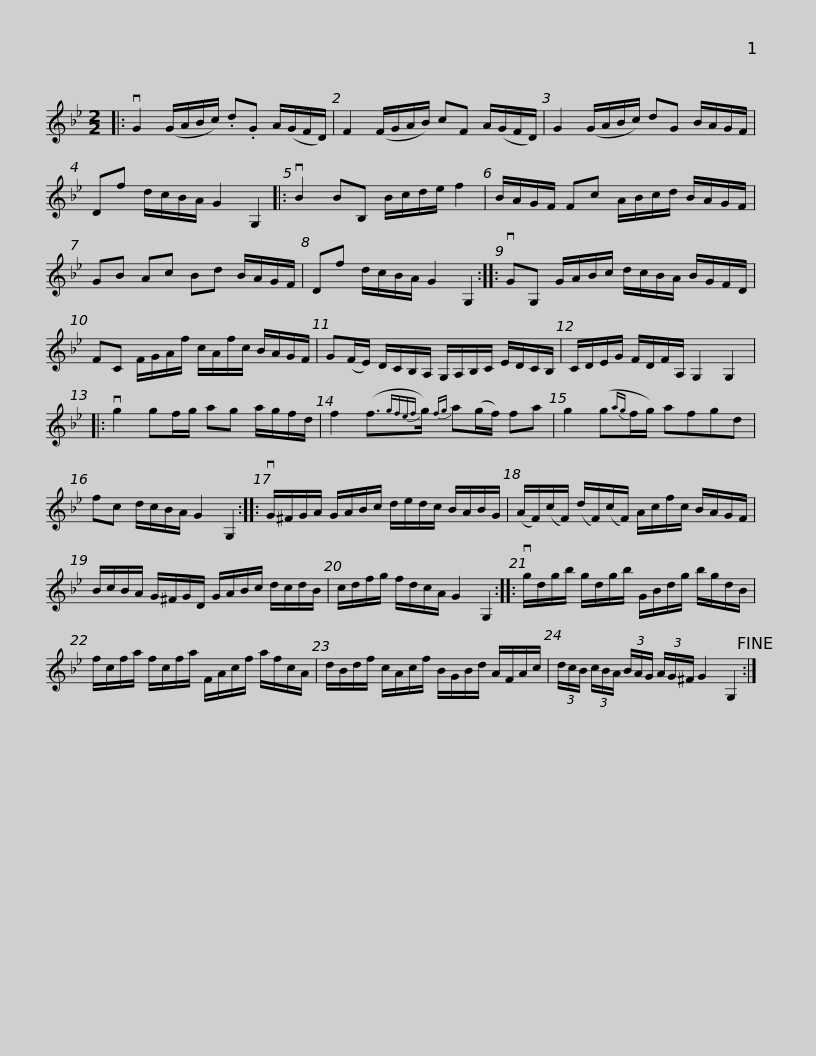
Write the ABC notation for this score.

X:1
L:1/8
M:2/2
I:linebreak $
K:Gmin
V:1 treble
V:1
|: vG2 (G/A/B/c/) .d.G A/(G/F/D/) | F2 (F/G/A/B/) cF A/(G/F/D/) | G2 (G/A/B/c/) dG B/A/G/F/ | Df d/c/B/A/ G2 G,2 |:$ vB2 BB, B/c/d/e/ f2 | %5
 B/A/G/F/ Fc A/B/c/d/ B/A/G/F/ | GB Ac Bd B/A/G/F/ | Df d/c/B/A/ G2 G,2 ::$ vGG, G/A/B/c/ d/c/B/A/ B/G/F/D/ | FC F/G/A/f/ c/A/f/c/ B/A/G/F/ | %10
 G(F/E/) D/C/B,/A,/ G,/A,/B,/C/ E/D/C/B,/ |$ C/D/E/G/ F/D/F/A,/ G,2 G,2 |: vg2 gf/g/ ag a/g/f/d/ | f2 (f3/2{gfef}g/){fg} a(g/f/) fa | g2 (g{ag}f/g/) afgd |$ %15
 fc d/c/B/A/ G2 G,2 :: vG/^F/G/A/ G/A/B/c/ d/e/d/c/ B/A/B/G/ | (A/F/)(c/F/) (d/F/)(c/F/) A/c/f/c/ B/A/G/F/ |$ B/c/B/A/ G/^F/G/D/ G/A/B/c/ d/c/d/B/ | c/d/f/g/ f/d/c/A/ G2 G,2 :: %20
 vg/d/g/b/ g/d/g/b/ G/B/d/g/ b/g/d/B/ |$ f/c/f/a/ f/c/f/a/ F/A/c/f/ a/f/c/A/ | d/B/d/f/ c/A/c/f/ B/G/B/d/ A/F/A/c/ | (3d/c/B/ (3c/B/A/ (3B/A/G/ (3A/G/^F/ G2 G,2!fine! :| %24
